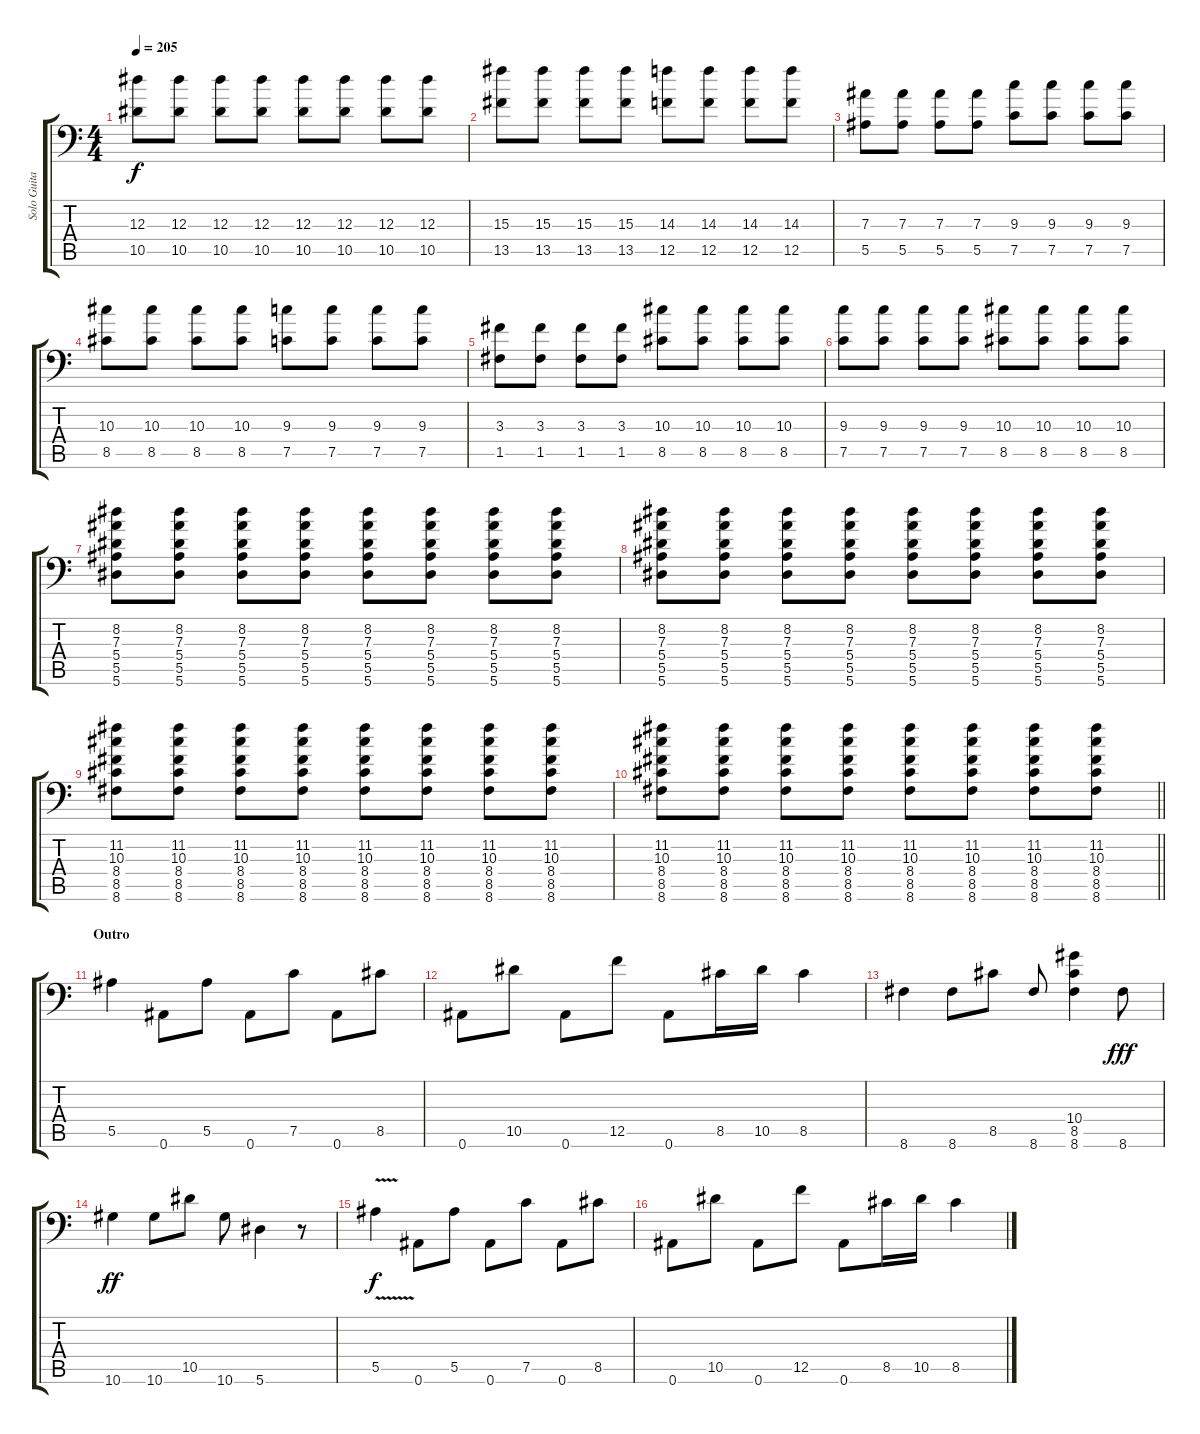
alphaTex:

\track ("Solo Guitar" "Solo Guita") {instrument distortionguitar}
\staff {score tabs}
\tuning (C4 G3 Eb3 Bb2 F2 Bb1) {hide}
\ts (4 4)
\tempo 205
\clef f4
\ks c
(12.3 10.5).8{dy f} (12.3 10.5).8 (12.3 10.5).8 (12.3 10.5).8 (12.3 10.5).8 (12.3 10.5).8 (12.3 10.5).8 (12.3 10.5).8 |
(15.3 13.5).8 (15.3 13.5).8 (15.3 13.5).8 (15.3 13.5).8 (14.3 12.5).8 (14.3 12.5).8 (14.3 12.5).8 (14.3 12.5).8 |
(7.3 5.5).8 (7.3 5.5).8 (7.3 5.5).8 (7.3 5.5).8 (9.3 7.5).8 (9.3 7.5).8 (9.3 7.5).8 (9.3 7.5).8 |
(10.3 8.5).8 (10.3 8.5).8 (10.3 8.5).8 (10.3 8.5).8 (9.3 7.5).8 (9.3 7.5).8 (9.3 7.5).8 (9.3 7.5).8 |
(3.3 1.5).8 (3.3 1.5).8 (3.3 1.5).8 (3.3 1.5).8 (10.3 8.5).8 (10.3 8.5).8 (10.3 8.5).8 (10.3 8.5).8 |
(9.3 7.5).8 (9.3 7.5).8 (9.3 7.5).8 (9.3 7.5).8 (10.3 8.5).8 (10.3 8.5).8 (10.3 8.5).8 (10.3 8.5).8 |
(8.2 7.3 5.4 5.5 5.6).8 (8.2 7.3 5.4 5.5 5.6).8 (8.2 7.3 5.4 5.5 5.6).8 (8.2 7.3 5.4 5.5 5.6).8 (8.2 7.3 5.4 5.5 5.6).8 (8.2 7.3 5.4 5.5 5.6).8 (8.2 7.3 5.4 5.5 5.6).8 (8.2 7.3 5.4 5.5 5.6).8 |
(8.2 7.3 5.4 5.5 5.6).8 (8.2 7.3 5.4 5.5 5.6).8 (8.2 7.3 5.4 5.5 5.6).8 (8.2 7.3 5.4 5.5 5.6).8 (8.2 7.3 5.4 5.5 5.6).8 (8.2 7.3 5.4 5.5 5.6).8 (8.2 7.3 5.4 5.5 5.6).8 (8.2 7.3 5.4 5.5 5.6).8 |
(11.2 10.3 8.4 8.5 8.6).8 (11.2 10.3 8.4 8.5 8.6).8 (11.2 10.3 8.4 8.5 8.6).8 (11.2 10.3 8.4 8.5 8.6).8 (11.2 10.3 8.4 8.5 8.6).8 (11.2 10.3 8.4 8.5 8.6).8 (11.2 10.3 8.4 8.5 8.6).8 (11.2 10.3 8.4 8.5 8.6).8 |
\barLineRight lightlight
(11.2 10.3 8.4 8.5 8.6).8 (11.2 10.3 8.4 8.5 8.6).8 (11.2 10.3 8.4 8.5 8.6).8 (11.2 10.3 8.4 8.5 8.6).8 (11.2 10.3 8.4 8.5 8.6).8 (11.2 10.3 8.4 8.5 8.6).8 (11.2 10.3 8.4 8.5 8.6).8 (11.2 10.3 8.4 8.5 8.6).8 |
\section ("" "Outro")
5.5.4 0.6.8 5.5.8 0.6.8 7.5.8 0.6.8 8.5.8 |
0.6.8 10.5.8 0.6.8 12.5.8 0.6.8 8.5.16 10.5.16 8.5.4 |
8.6.4 8.6.8 8.5.8 8.6.8{beam Up} (10.4 8.5 8.6).4 8.6.8{dy fff} |
10.6.4{dy ff} 10.6.8 10.5.8 10.6.8 5.6.4 r.8 |
5.5{v}.4{dy f} 0.6.8 5.5.8 0.6.8 7.5.8 0.6.8 8.5.8 |
0.6.8 10.5.8 0.6.8 12.5.8 0.6.8 8.5.16 10.5.16 8.5.4
